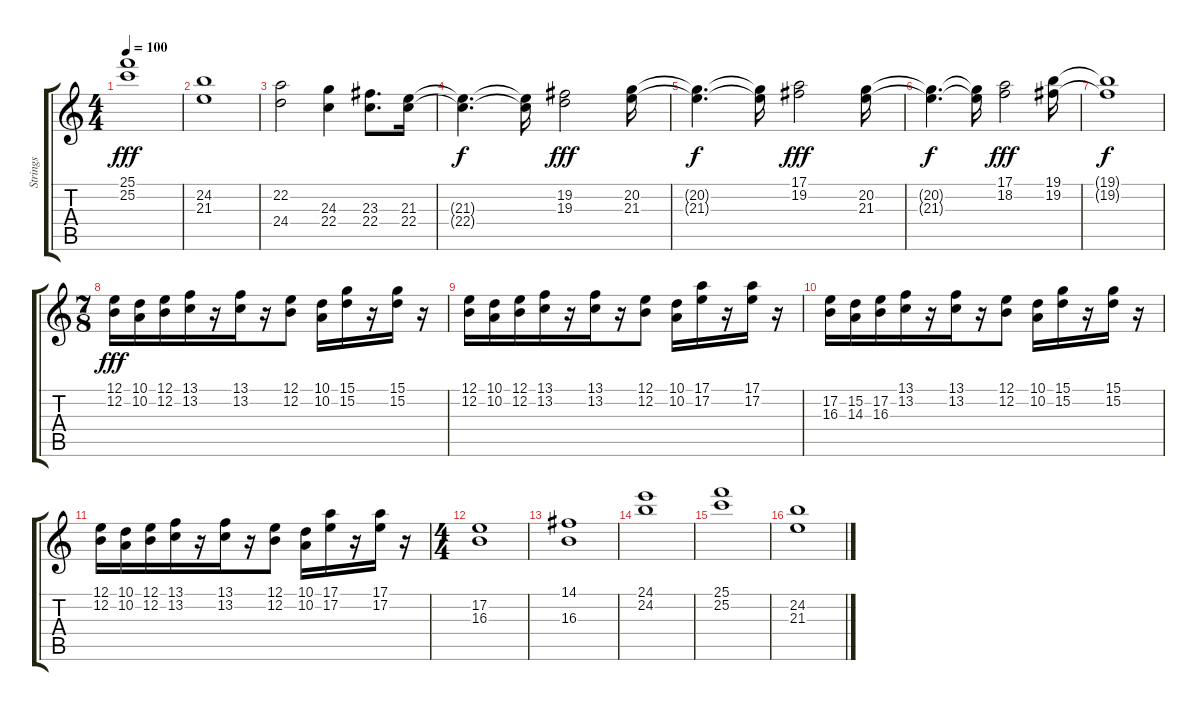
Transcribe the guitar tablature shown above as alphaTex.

\track ("Strings" "Strings") {instrument stringensemble1}
\staff {score tabs}
\tuning (E4 B3 G3 D3 A2 E2) {hide}
\ts (4 4)
\tempo 100
\clef g2
\ks c
(25.1 25.2).1{dy fff} |
(24.2 21.3).1 |
(22.2 24.4).2 (24.3 22.4).4 (23.3 22.4).8{d} (21.3 22.4).16 |
(21.3{t} 22.4{t}).4{d dy f} (21.3{t} 22.4{t}).16 (19.2 19.3).2{dy fff} (20.2 21.3).16 |
(20.2{t} 21.3{t}).4{d dy f} (20.2{t} 21.3{t}).16 (17.1 19.2).2{dy fff} (20.2 21.3).16 |
(20.2{t} 21.3{t}).4{d dy f} (20.2{t} 21.3{t}).16 (17.1 18.2).2{dy fff} (19.1 19.2).16 |
(19.1{t} 19.2{t}).1{dy f} |
\ts (7 8)
(12.1 12.2).16{dy fff} (10.1 10.2).16 (12.1 12.2).16 (13.1 13.2).16 r.16 (13.1 13.2).16 r.16 (12.1 12.2).8 (10.1 10.2).16 (15.1 15.2).16 r.16 (15.1 15.2).16 r.16 |
(12.1 12.2).16 (10.1 10.2).16 (12.1 12.2).16 (13.1 13.2).16 r.16 (13.1 13.2).16 r.16 (12.1 12.2).8 (10.1 10.2).16 (17.1 17.2).16 r.16 (17.1 17.2).16 r.16 |
(17.2 16.3).16 (15.2 14.3).16 (17.2 16.3).16 (13.1 13.2).16 r.16 (13.1 13.2).16 r.16 (12.1 12.2).8 (10.1 10.2).16 (15.1 15.2).16 r.16 (15.1 15.2).16 r.16 |
(12.1 12.2).16 (10.1 10.2).16 (12.1 12.2).16 (13.1 13.2).16 r.16 (13.1 13.2).16 r.16 (12.1 12.2).8 (10.1 10.2).16 (17.1 17.2).16 r.16 (17.1 17.2).16 r.16 |
\ts (4 4)
(17.2 16.3).1 |
(14.1 16.3).1 |
(24.1 24.2).1 |
(25.1 25.2).1 |
(24.2 21.3).1
